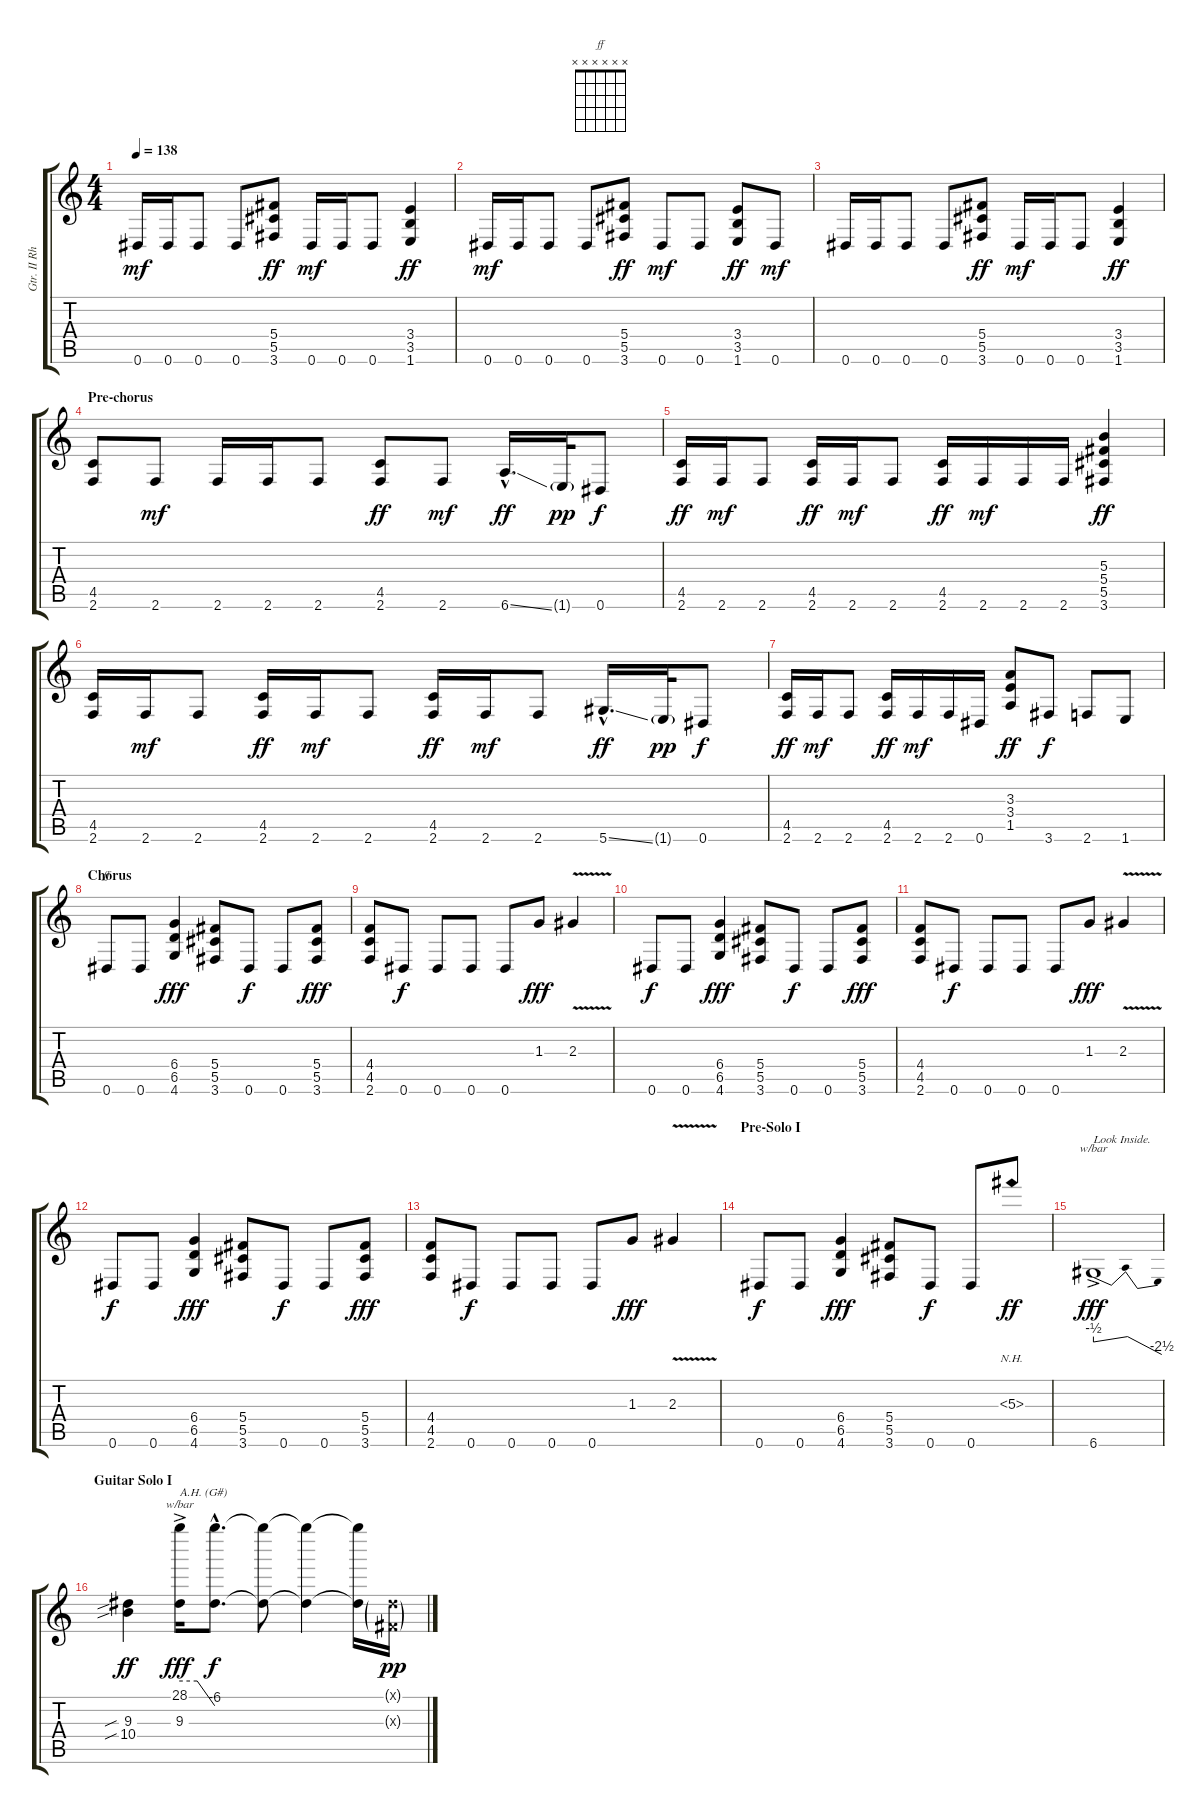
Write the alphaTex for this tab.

\track ("Gtr. II Rhytm" "Gtr. II Rh") {instrument overdrivenguitar}
\staff {score tabs}
\tuning (Eb4 Bb3 Gb3 Db3 Ab2 Eb2) {hide}
\chord ("ff" x x x x x x) {firstfret 0}
\ts (4 4)
\tempo 138
\clef g2
\ks c
0.6.16{dy mf} 0.6.16 0.6.8 0.6.8 (5.4 5.5 3.6).8{dy ff} 0.6.16{dy mf} 0.6.16 0.6.8 (3.4 3.5 1.6).4{dy ff} |
0.6.16{dy mf} 0.6.16 0.6.8 0.6.8 (5.4 5.5 3.6).8{dy ff} 0.6.8{dy mf} 0.6.8 (3.4 3.5 1.6).8{dy ff} 0.6.8{dy mf} |
0.6.16 0.6.16 0.6.8 0.6.8 (5.4 5.5 3.6).8{dy ff} 0.6.16{dy mf} 0.6.16 0.6.8 (3.4 3.5 1.6).4{dy ff} |
\section ("" "Pre-chorus")
(4.5 2.6).8 2.6.8{dy mf} 2.6.16 2.6.16 2.6.8 (4.5 2.6).8{dy ff} 2.6.8{dy mf} 6.6{ss hac}.16{d dy ff} 1.6{g}.32{dy pp} 0.6.8{dy f} |
(4.5 2.6).16{dy ff} 2.6.16{dy mf} 2.6.8 (4.5 2.6).16{dy ff} 2.6.16{dy mf} 2.6.8 (4.5 2.6).16{dy ff} 2.6.16{dy mf} 2.6.16 2.6.16 (5.3 5.4 5.5 3.6).4{dy ff} |
(4.5 2.6).16 2.6.16{dy mf} 2.6.8 (4.5 2.6).16{dy ff} 2.6.16{dy mf} 2.6.8 (4.5 2.6).16{dy ff} 2.6.16{dy mf} 2.6.8 5.6{ss hac}.16{d dy ff} 1.6{g}.32{dy pp} 0.6.8{dy f} |
(4.5 2.6).16{dy ff} 2.6.16{dy mf} 2.6.8 (4.5 2.6).16{dy ff} 2.6.16{dy mf} 2.6.16 0.6.16 (3.3 3.4 1.5).8{dy ff} 3.6.8{dy f} 2.6.8 1.6.8 |
\section ("" "Chorus")
0.6.8{ch "ff"} 0.6.8 (6.4 6.5 4.6).4{dy fff} (5.4 5.5 3.6).8 0.6.8{dy f} 0.6.8 (5.4 5.5 3.6).8{dy fff} |
(4.4 4.5 2.6).8 0.6.8{dy f} 0.6.8 0.6.8 0.6.8 1.3.8{dy fff} 2.3{v}.4 |
0.6.8{dy f} 0.6.8 (6.4 6.5 4.6).4{dy fff} (5.4 5.5 3.6).8 0.6.8{dy f} 0.6.8 (5.4 5.5 3.6).8{dy fff} |
(4.4 4.5 2.6).8 0.6.8{dy f} 0.6.8 0.6.8 0.6.8 1.3.8{dy fff} 2.3{v}.4 |
0.6.8{dy f} 0.6.8 (6.4 6.5 4.6).4{dy fff} (5.4 5.5 3.6).8 0.6.8{dy f} 0.6.8 (5.4 5.5 3.6).8{dy fff} |
(4.4 4.5 2.6).8 0.6.8{dy f} 0.6.8 0.6.8 0.6.8 1.3.8{dy fff} 2.3{v}.4 |
\section ("" "Pre-Solo I")
0.6.8{dy f} 0.6.8 (6.4 6.5 4.6).4{dy fff} (5.4 5.5 3.6).8 0.6.8{dy f} 0.6.8 5.3{nh}.8{dy ff} |
6.6{ac}.1{tbe (dip default 0 -2 4 0 45 0 60 -10) txt "Look Inside." dy fff} |
\section ("" "Guitar Solo I")
(9.3{sib} 10.4{sib}).4{dy ff} (28.1{ac} 9.3{ac}).16{tbe (custom default 0 0 30 0 60 -24) txt "A.H. (G#)" dy fff} (28.1{hac t} 9.3{hac t}).8{d dy f} (28.1{t} 9.3{t}).8 (28.1{t} 9.3{t}).4 (28.1{t} 9.3{t}).16 (0.1{g x} 0.3{g x}).16{dy pp}
